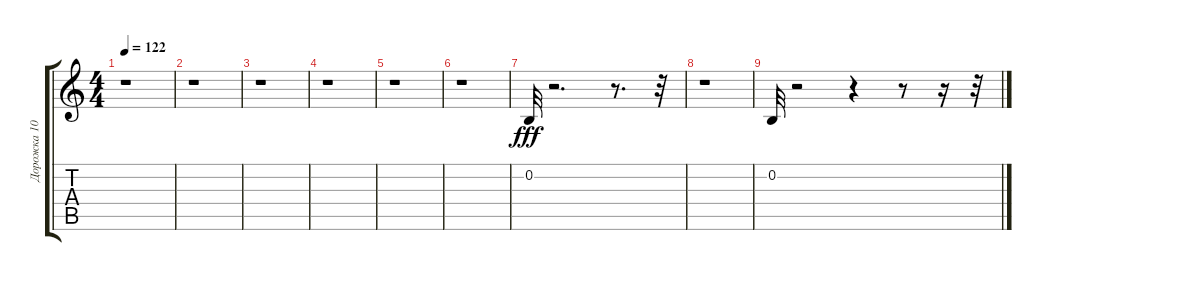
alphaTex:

\track ("Дорожка 10" "Дорожка 10") {instrument stringensemble1}
\staff {score tabs}
\tuning (E4 B3 G3 D3 A2 E2) {hide}
\ts (4 4)
\tempo 122
\clef g2
\ks c
r.1{dy fff} |
r.1 |
r.1 |
r.1 |
r.1 |
r.1 |
0.2.32 r.2{d} r.8{d} r.32 |
r.1 |
0.2.32{volume 9} r.2 r.4 r.8 r.16 r.32
